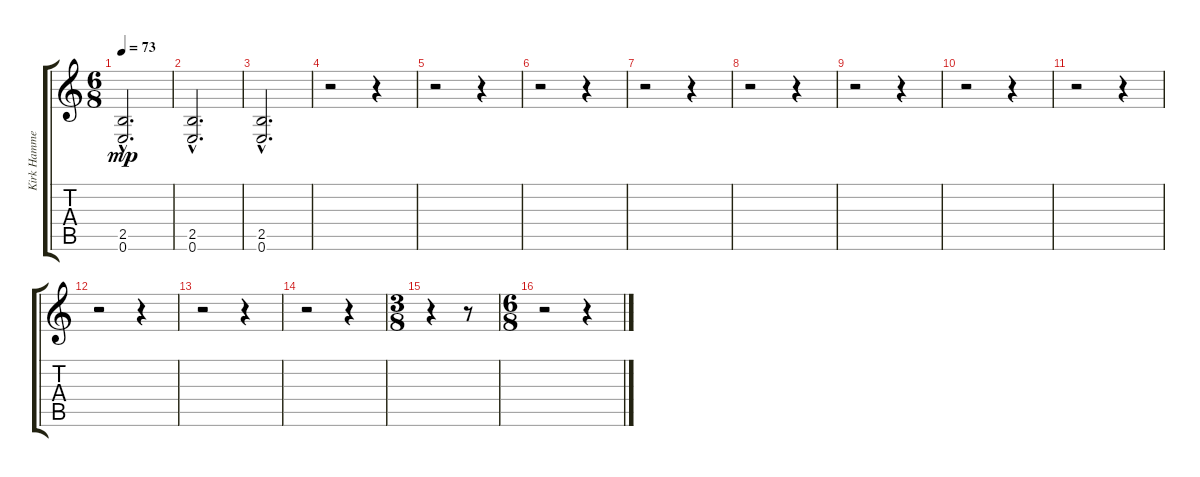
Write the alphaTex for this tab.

\track ("Kirk Hammet (dist.)" "Kirk Hamme") {instrument distortionguitar}
\staff {score tabs}
\tuning (E4 B3 G3 D3 A2 E2) {hide}
\ts (6 8)
\tempo 73
\clef g2
\ks c
(2.5{hac} 0.6{hac}).2{d dy mp} |
(2.5{hac} 0.6{hac}).2{d} |
(2.5{hac} 0.6{hac}).2{d} |
r.2 r.4 |
r.2 r.4 |
r.2 r.4 |
r.2 r.4 |
r.2 r.4 |
r.2 r.4 |
r.2 r.4 |
r.2 r.4 |
r.2 r.4 |
r.2 r.4 |
r.2 r.4 |
\ts (3 8)
r.4 r.8 |
\ts (6 8)
r.2 r.4
